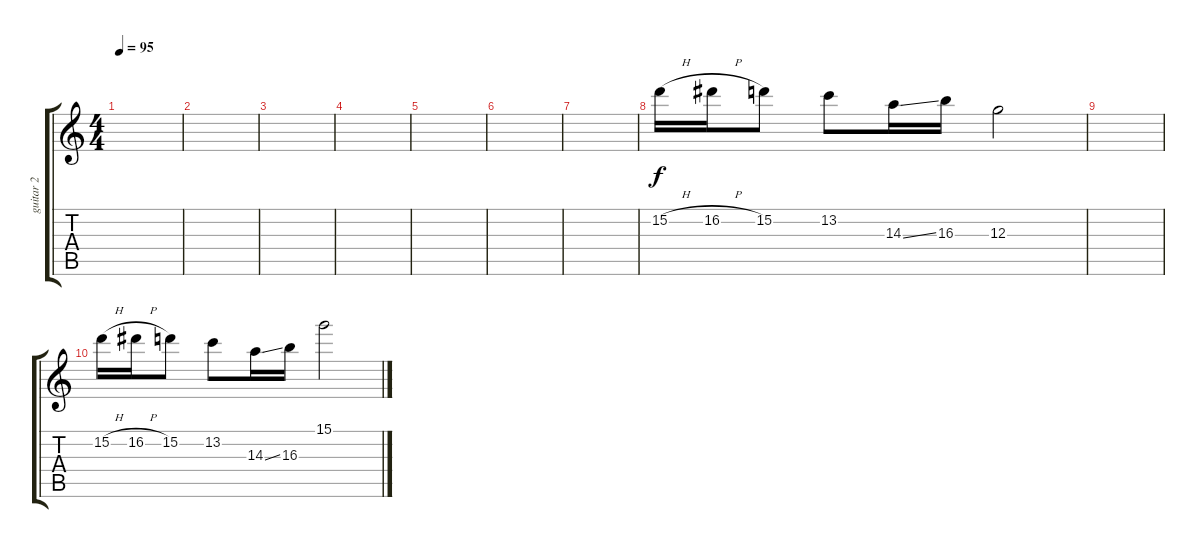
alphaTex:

\track ("guitar 2" "guitar 2") {instrument acousticguitarnylon}
\staff {score tabs}
\tuning (E4 B3 G3 D3 A2 E2) {hide}
\ts (4 4)
\tempo 95
\clef g2
\ks c
|
|
|
|
|
|
|
15.2{h}.16 16.2{h}.16 15.2.8 13.2.8 14.3{ss}.16 16.3.16 12.3.2 |
|
15.2{h}.16 16.2{h}.16 15.2.8 13.2.8 14.3{ss}.16 16.3.16 15.1.2
